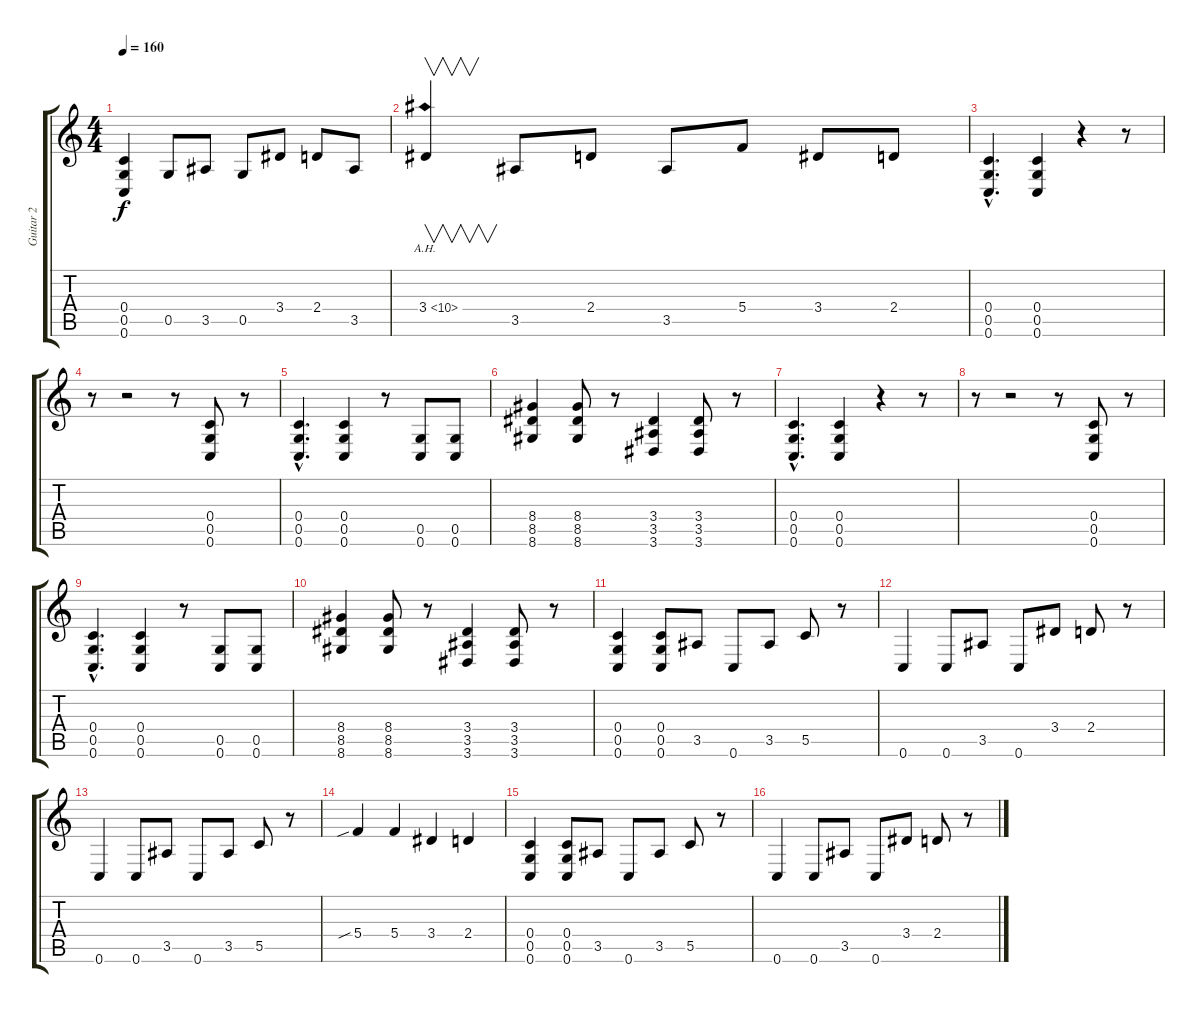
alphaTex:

\track ("Guitar 2" "Guitar 2") {instrument distortionguitar}
\staff {score tabs}
\tuning (C4 A3 F3 C3 G2 C2) {hide}
\ts (4 4)
\tempo 160
\clef g2
\ks c
(0.4 0.5 0.6).4{dy f} 0.5.8 3.5.8 0.5.8 3.4.8 2.4.8 3.5.8 |
3.4{ah 7}.4{v} 3.5.8 2.4.8 3.5.8 5.4.8 3.4.8 2.4.8 |
\section ("" "")
(0.4{hac} 0.5{hac} 0.6{hac}).4{d} (0.4 0.5 0.6).4 r.4 r.8 |
r.8 r.2 r.8 (0.4 0.5 0.6).8 r.8 |
(0.4{hac} 0.5{hac} 0.6{hac}).4{d} (0.4 0.5 0.6).4 r.8 (0.5 0.6).8 (0.5 0.6).8 |
(8.4 8.5 8.6).4 (8.4 8.5 8.6).8 r.8 (3.4 3.5 3.6).4 (3.4 3.5 3.6).8 r.8 |
(0.4{hac} 0.5{hac} 0.6{hac}).4{d} (0.4 0.5 0.6).4 r.4 r.8 |
r.8 r.2 r.8 (0.4 0.5 0.6).8 r.8 |
(0.4{hac} 0.5{hac} 0.6{hac}).4{d} (0.4 0.5 0.6).4 r.8 (0.5 0.6).8 (0.5 0.6).8 |
(8.4 8.5 8.6).4 (8.4 8.5 8.6).8 r.8 (3.4 3.5 3.6).4 (3.4 3.5 3.6).8 r.8 |
\section ("" "")
(0.4 0.5 0.6).4 (0.4 0.5 0.6).8 3.5.8 0.6.8 3.5.8 5.5.8 r.8 |
0.6.4 0.6.8 3.5.8 0.6.8 3.4.8 2.4.8 r.8 |
0.6.4 0.6.8 3.5.8 0.6.8 3.5.8 5.5.8 r.8 |
5.4{sib}.4 5.4.4 3.4.4 2.4.4 |
(0.4 0.5 0.6).4 (0.4 0.5 0.6).8 3.5.8 0.6.8 3.5.8 5.5.8 r.8 |
0.6.4 0.6.8 3.5.8 0.6.8 3.4.8 2.4.8 r.8
